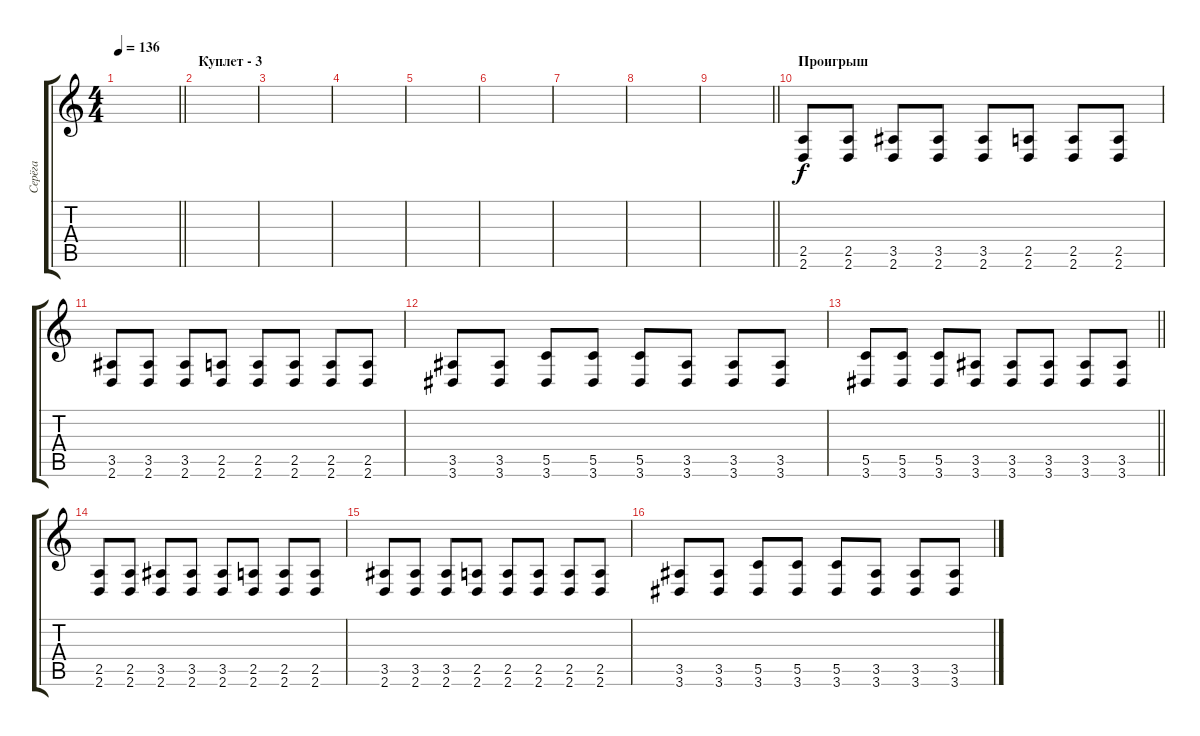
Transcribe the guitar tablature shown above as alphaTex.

\track ("Серёга" "Серёга") {instrument distortionguitar}
\staff {score tabs}
\tuning (D4 A3 F3 C3 G2 C2) {hide}
\ts (4 4)
\tempo 136
\clef g2
\barLineRight lightlight
\ks c
|
\section ("" "Куплет - 3")
|
|
|
|
|
|
|
\barLineRight lightlight
|
\section ("" "Проигрыш")
(2.5 2.6).8 (2.5 2.6).8 (3.5 2.6).8 (3.5 2.6).8 (3.5 2.6).8 (2.5 2.6).8 (2.5 2.6).8 (2.5 2.6).8 |
(3.5 2.6).8 (3.5 2.6).8 (3.5 2.6).8 (2.5 2.6).8 (2.5 2.6).8 (2.5 2.6).8 (2.5 2.6).8 (2.5 2.6).8 |
(3.5 3.6).8 (3.5 3.6).8 (5.5 3.6).8 (5.5 3.6).8 (5.5 3.6).8 (3.5 3.6).8 (3.5 3.6).8 (3.5 3.6).8 |
\barLineRight lightlight
(5.5 3.6).8 (5.5 3.6).8 (5.5 3.6).8 (3.5 3.6).8 (3.5 3.6).8 (3.5 3.6).8 (3.5 3.6).8 (3.5 3.6).8 |
(2.5 2.6).8 (2.5 2.6).8 (3.5 2.6).8 (3.5 2.6).8 (3.5 2.6).8 (2.5 2.6).8 (2.5 2.6).8 (2.5 2.6).8 |
(3.5 2.6).8 (3.5 2.6).8 (3.5 2.6).8 (2.5 2.6).8 (2.5 2.6).8 (2.5 2.6).8 (2.5 2.6).8 (2.5 2.6).8 |
(3.5 3.6).8 (3.5 3.6).8 (5.5 3.6).8 (5.5 3.6).8 (5.5 3.6).8 (3.5 3.6).8 (3.5 3.6).8 (3.5 3.6).8
